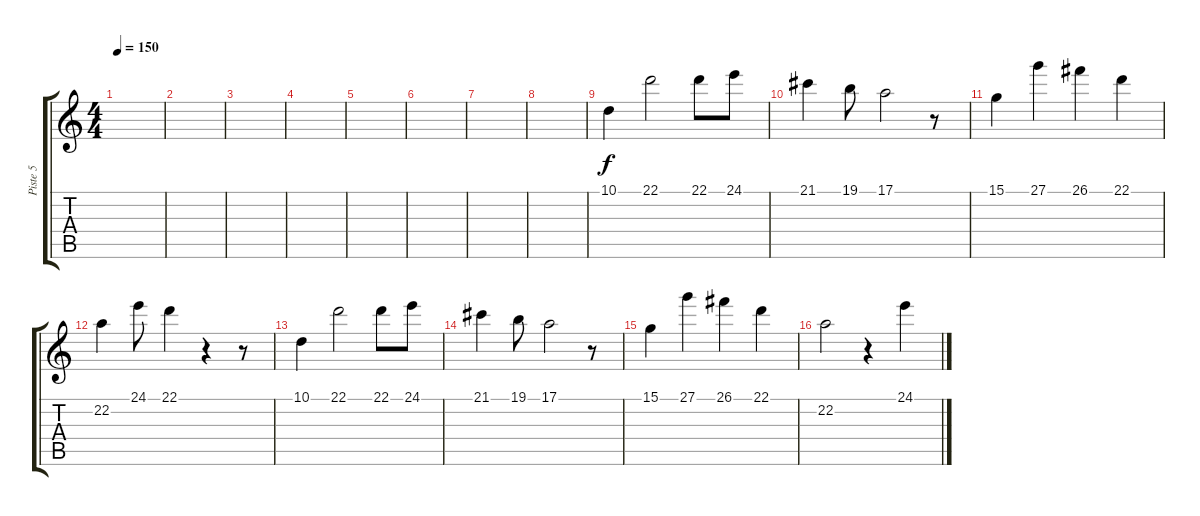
\track ("Piste 5" "Piste 5") {instrument lead6voice}
\staff {score tabs}
\tuning (E4 B3 G3 D3 A2 E2) {hide}
\ts (4 4)
\tempo 150
\clef g2
\ks c
|
|
|
|
|
|
|
|
10.1.4 22.1.2 22.1.8 24.1.8 |
21.1.4 19.1.8 17.1.2 r.8 |
15.1.4 27.1.4 26.1.4 22.1.4 |
22.2.4 24.1.8 22.1.4 r.4 r.8 |
10.1.4 22.1.2 22.1.8 24.1.8 |
21.1.4 19.1.8 17.1.2 r.8 |
15.1.4 27.1.4 26.1.4 22.1.4 |
22.2.2 r.4 24.1.4
